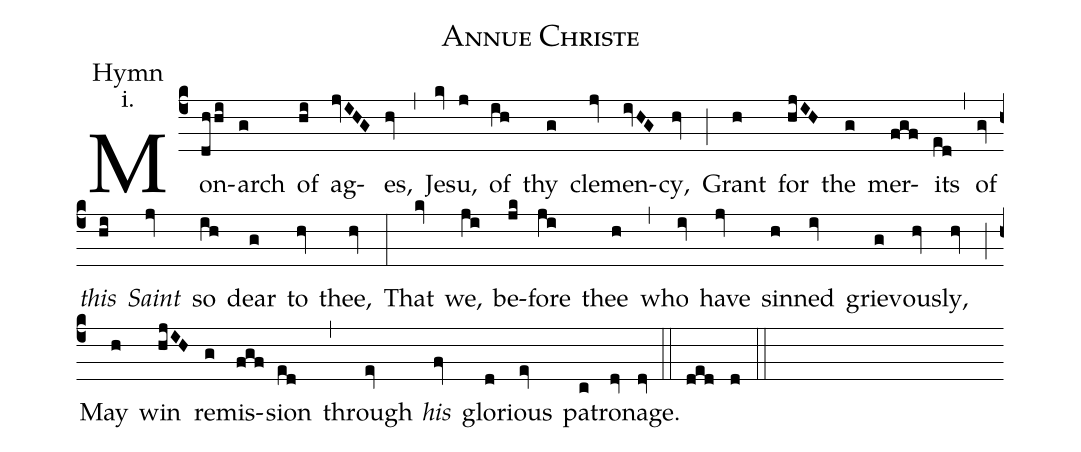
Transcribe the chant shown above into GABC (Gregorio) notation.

name: Annue Christe;
annotation: Hymn;
annotation: i.;
mode: 1;
office-part: Office Hymn;
%%
(c4)Mon(dh!/hi)arch(g) of(hi) ag(jvIHG)es,(hv) (,)
Je(kv)su,(j) of(ih) thy(g) clem(jv)en(ivHG)cy,(hv) (;)
Grant(h) for(hjIH) the(g) mer(fgf)its(ed) (,)
of(gv) <i>this</i>(hi) <i>Saint</i>(jv) so(ih) dear(g) to(hv) thee,(hv) (:)
That(kv) we,(ji) be(jk)fore(ji) thee(h) (,)
who(iv) have(jv) sin(h)ned(iv) griev(g)ous(hv)ly,(hv) (;)
May(h) win(hjIH) re(g)mis(fgf)sion(ed) (,)
through(ev) <i>his</i>(fv) glo(d)rious(ev) pat(c)ron(dv)age.(dv) (::)
(ded) (d) (::)
